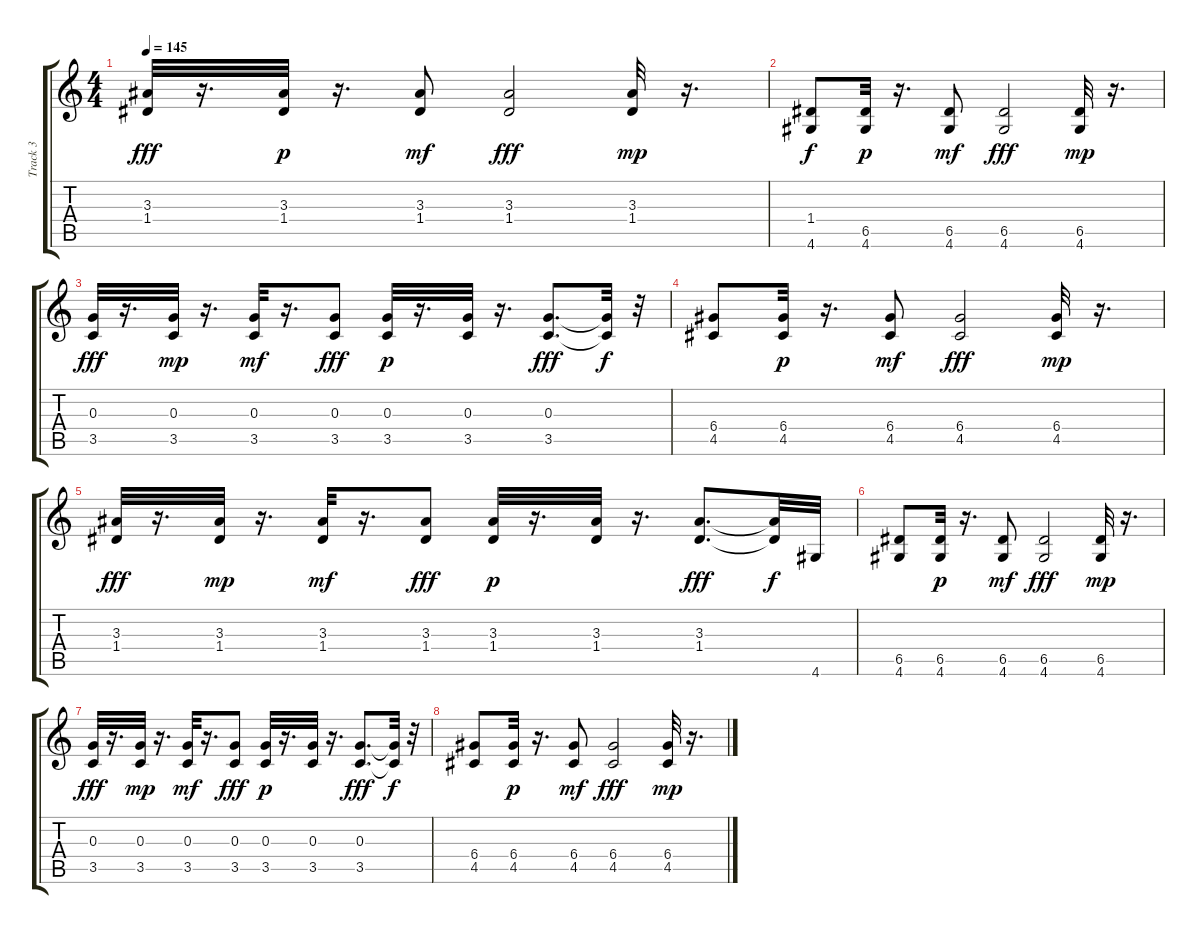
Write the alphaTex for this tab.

\track ("Track 3" "Track 3") {instrument distortionguitar}
\staff {score tabs}
\tuning (E4 B3 G3 D3 A2 E2) {hide}
\ts (4 4)
\tempo 145
\clef g2
\ks c
(3.3 1.4).32{dy fff} r.16{d} (3.3 1.4).32{dy p} r.16{d} (3.3 1.4).8{dy mf} (3.3 1.4).2{dy fff} (3.3 1.4).32{dy mp} r.16{d} |
(1.4 4.6).8{dy f} (6.5 4.6).32{dy p} r.16{d} (6.5 4.6).8{dy mf} (6.5 4.6).2{dy fff} (6.5 4.6).32{dy mp} r.16{d} |
(0.3 3.5).32{dy fff} r.16{d} (0.3 3.5).32{dy mp} r.16{d} (0.3 3.5).32{dy mf} r.16{d} (0.3 3.5).8{dy fff} (0.3 3.5).32{dy p} r.16{d} (0.3 3.5).32 r.16{d} (0.3 3.5).8{d dy fff} (0.3{t} 3.5{t}).32{dy f} r.32 |
(6.4 4.5).8 (6.4 4.5).32{dy p} r.16{d} (6.4 4.5).8{dy mf} (6.4 4.5).2{dy fff} (6.4 4.5).32{dy mp} r.16{d} |
(3.3 1.4).32{dy fff} r.16{d} (3.3 1.4).32{dy mp} r.16{d} (3.3 1.4).32{dy mf} r.16{d} (3.3 1.4).8{dy fff} (3.3 1.4).32{dy p} r.16{d} (3.3 1.4).32 r.16{d} (3.3 1.4).8{d dy fff} (3.3{t} 1.4{t}).32{dy f} 4.6.32 |
(6.5 4.6).8 (6.5 4.6).32{dy p} r.16{d} (6.5 4.6).8{dy mf} (6.5 4.6).2{dy fff} (6.5 4.6).32{dy mp} r.16{d} |
(0.3 3.5).32{dy fff} r.16{d} (0.3 3.5).32{dy mp} r.16{d} (0.3 3.5).32{dy mf} r.16{d} (0.3 3.5).8{dy fff} (0.3 3.5).32{dy p} r.16{d} (0.3 3.5).32 r.16{d} (0.3 3.5).8{d dy fff} (0.3{t} 3.5{t}).32{dy f} r.32 |
(6.4 4.5).8 (6.4 4.5).32{dy p} r.16{d} (6.4 4.5).8{dy mf} (6.4 4.5).2{dy fff} (6.4 4.5).32{dy mp} r.16{d}
